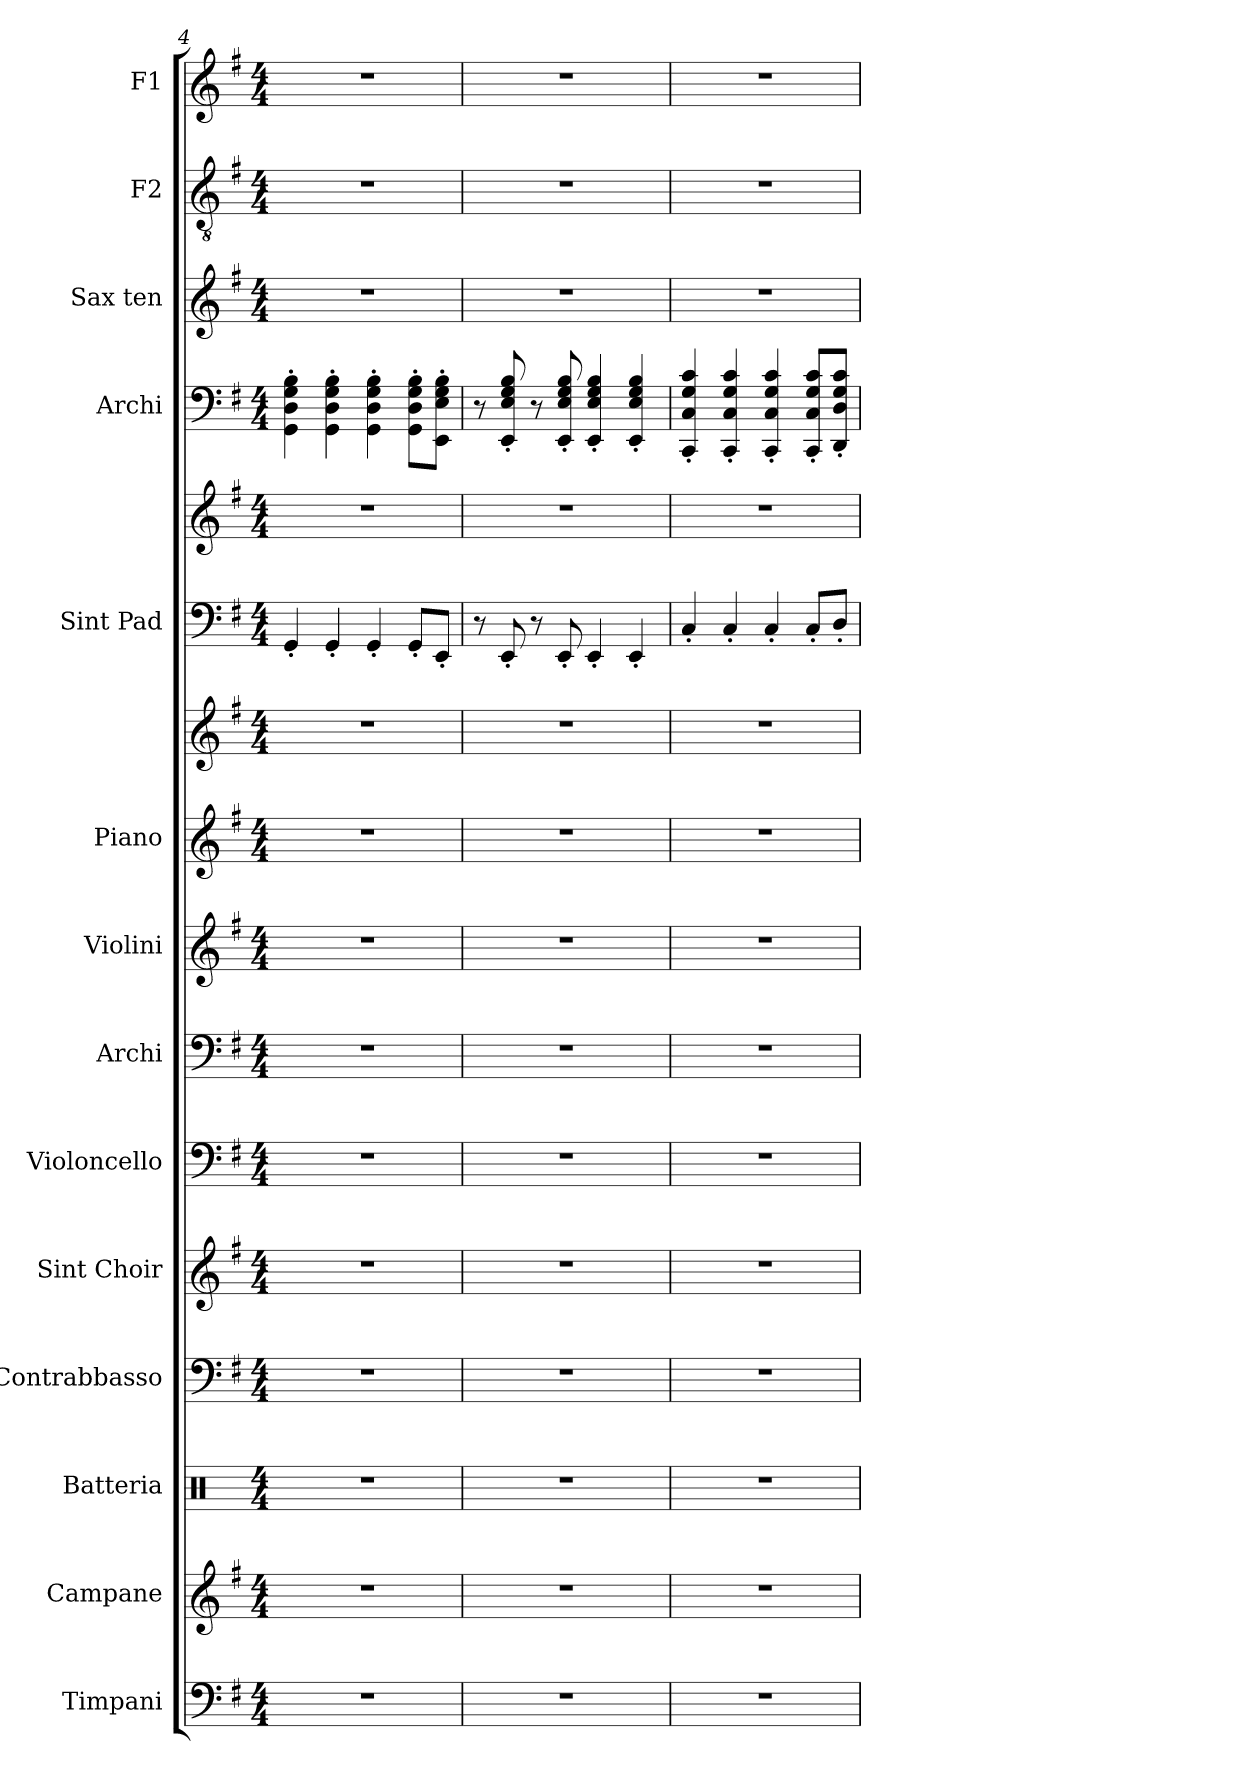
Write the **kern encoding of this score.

**kern	**kern	**kern	**kern	**kern	**kern	**kern	**kern	**kern	**kern	**kern	**kern	**kern	**kern	**kern	**kern
*part14	*part13	*part12	*part11	*part10	*part9	*part8	*part7	*part6	*part6	*part5	*part5	*part4	*part3	*part2	*part1
*staff16	*staff15	*staff14	*staff13	*staff12	*staff11	*staff10	*staff9	*staff8	*staff7	*staff6	*staff5	*staff4	*staff3	*staff2	*staff1
*I"Timpani	*I"Campane	*I"Batteria	*I"Contrabbasso	*I"Sint Choir	*I"Violoncello	*I"Archi	*I"Violini	*I"Piano	*	*I"Sint Pad	*	*I"Archi	*I"Sax ten	*I"F2	*I"F1
*I'Tmp	*I'Cmp	*I'Batt	*I'Cb	*I'Sint	*I'Vc	*I'Ar	*I'Vl.	*	*	*I'Sint	*	*I'Ar	*I'Sax.t	*I'F2	*I'F1
*clefF4	*clefG2	*clefX	*clefF4	*clefG2	*clefF4	*clefF4	*clefG2	*clefG2	*clefG2	*clefF4	*clefG2	*clefF4	*clefG2	*clefGv2	*clefG2
*	*	*	*ITrd7c12	*	*	*	*	*	*	*	*	*	*ITrd8c14	*ITrd8c14	*
*k[f#]	*k[f#]	*k[]	*k[f#]	*k[f#]	*k[f#]	*k[f#]	*k[f#]	*k[f#]	*k[f#]	*k[f#]	*k[f#]	*k[f#]	*k[f#]	*k[f#]	*k[f#]
*M4/4	*M4/4	*M4/4	*M4/4	*M4/4	*M4/4	*M4/4	*M4/4	*M4/4	*M4/4	*M4/4	*M4/4	*M4/4	*M4/4	*M4/4	*M4/4
=4	=4	=4	=4	=4	=4	=4	=4	=4	=4	=4	=4	=4	=4	=4	=4
1r	1r	1r	1r	1r	1r	1r	1r	1r	1r	4GG'/	1r	4GG\' 4D\' 4G\' 4B\'	1r	1r	1r
.	.	.	.	.	.	.	.	.	.	4GG'/	.	4GG\' 4D\' 4G\' 4B\'	.	.	.
.	.	.	.	.	.	.	.	.	.	4GG'/	.	4GG\' 4D\' 4G\' 4B\'	.	.	.
.	.	.	.	.	.	.	.	.	.	8GG'/L	.	8GG'\ 8D'\ 8G'\ 8B'\L	.	.	.
.	.	.	.	.	.	.	.	.	.	8EE'/J	.	8EE'\ 8E'\ 8G'\ 8B'\J	.	.	.
=5	=5	=5	=5	=5	=5	=5	=5	=5	=5	=5	=5	=5	=5	=5	=5
1r	1r	1r	1r	1r	1r	1r	1r	1r	1r	8r	1r	8r	1r	1r	1r
.	.	.	.	.	.	.	.	.	.	8EE'/	.	8EE/' 8E/' 8G/' 8B/'	.	.	.
.	.	.	.	.	.	.	.	.	.	8r	.	8r	.	.	.
.	.	.	.	.	.	.	.	.	.	8EE'/	.	8EE/' 8E/' 8G/' 8B/'	.	.	.
.	.	.	.	.	.	.	.	.	.	4EE'/	.	4EE/' 4E/' 4G/' 4B/'	.	.	.
.	.	.	.	.	.	.	.	.	.	4EE'/	.	4EE/' 4E/' 4G/' 4B/'	.	.	.
=6	=6	=6	=6	=6	=6	=6	=6	=6	=6	=6	=6	=6	=6	=6	=6
1r	1r	1r	1r	1r	1r	1r	1r	1r	1r	4C'/	1r	4CC/' 4C/' 4G/' 4c/'	1r	1r	1r
.	.	.	.	.	.	.	.	.	.	4C'/	.	4CC/' 4C/' 4G/' 4c/'	.	.	.
.	.	.	.	.	.	.	.	.	.	4C'/	.	4CC/' 4C/' 4G/' 4c/'	.	.	.
.	.	.	.	.	.	.	.	.	.	8C'/L	.	8CC'/ 8C'/ 8G'/ 8c'/L	.	.	.
.	.	.	.	.	.	.	.	.	.	8D'/J	.	8DD'/ 8D'/ 8G'/ 8c'/J	.	.	.
=	=	=	=	=	=	=	=	=	=	=	=	=	=	=	=
*-	*-	*-	*-	*-	*-	*-	*-	*-	*-	*-	*-	*-	*-	*-	*-
